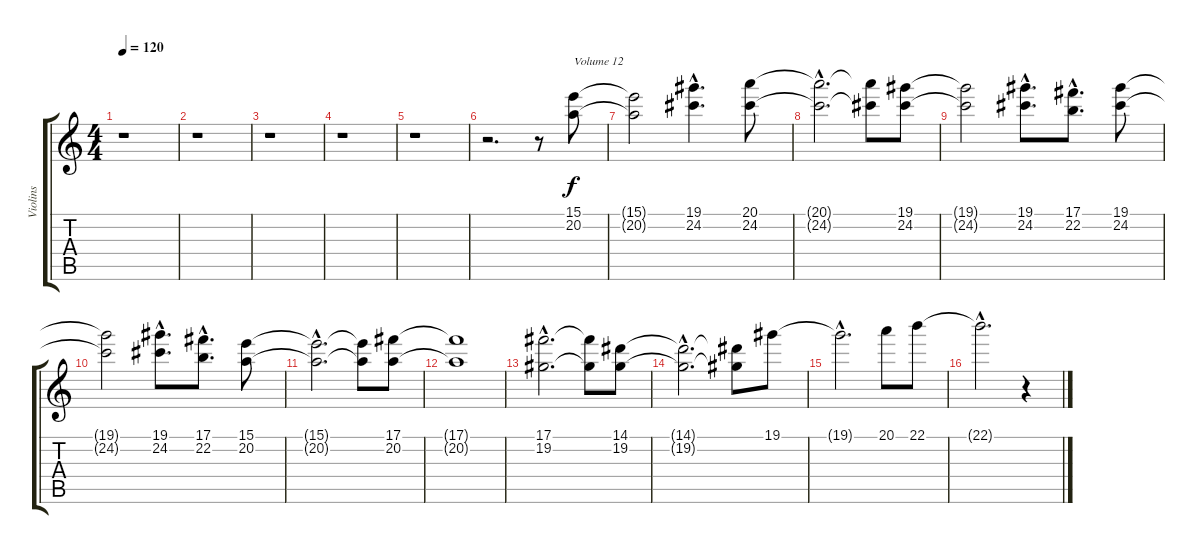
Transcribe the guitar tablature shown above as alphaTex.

\track ("Violins" "Violins") {instrument stringensemble1}
\staff {score tabs}
\tuning (Db5 Db4 Gb3 Db3 Ab2 Eb2) {hide}
\ts (4 4)
\tempo 120
\clef g2
\ks c
r.1{dy f} |
r.1 |
r.1 |
r.1 |
r.1 |
r.2{d} r.8 (15.1 20.2).8{txt "Volume 12" volume 12} |
(15.1{t} 20.2{t}).2 (19.1{hac} 24.2{hac}).4{d} (20.1 24.2).8 |
(20.1{hac t} 24.2{hac t}).2{d} (20.1{t} 24.2{t}).8 (19.1 24.2).8 |
(19.1{t} 24.2{t}).2 (19.1{hac} 24.2{hac}).8{d} (17.1{hac} 22.2{hac}).8{d} (19.1 24.2).8 |
(19.1{t} 24.2{t}).2 (19.1{hac} 24.2{hac}).8{d} (17.1{hac} 22.2{hac}).8{d} (15.1 20.2).8 |
(15.1{hac t} 20.2{hac t}).2{d} (15.1{t} 20.2{t}).8 (17.1 20.2).8 |
(17.1{t} 20.2{t}).1 |
(17.1{hac} 19.2{hac}).2{d} (17.1{t} 19.2{t}).8 (14.1 19.2).8 |
(14.1{hac t} 19.2{hac t}).2{d} (14.1{t} 19.2{t}).8 19.1.8 |
19.1{hac t}.2{d} 20.1.8 22.1.8 |
22.1{hac t}.2{d} r.4
